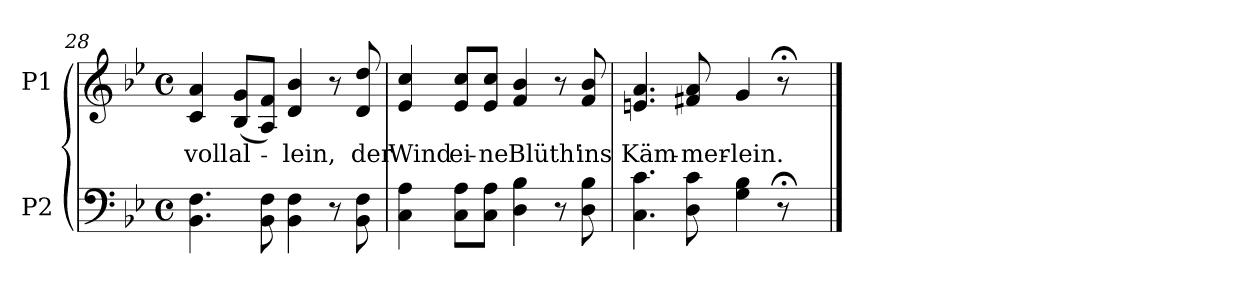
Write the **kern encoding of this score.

**kern	**kern	**text
*part2	*part1	*part1
*staff2	*staff1	*staff1
*I"P2	*I"P1	*
!!LO:LB:g=z
*clefF4	*clefG2	*
*k[b-e-]	*k[b-e-]	*
*B-:	*B-:	*
*M4/4	*M4/4	*
*met(c)	*met(c)	*
=28	=28	=28
!	!	!LO:LY:b:color=#000000
4.BB-i\ 4.Fi	4ci/ 4ai	-voll
!	!	!LO:LY:b:color=#000000
.	(8B-i/ 8giL	al-
8BB-i\ 8Fi	8Ai/ 8fiJ)	.
!	!	!LO:LY:b:color=#000000
4BB-i\ 4Fi	4di/ 4b-i	-lein,
8r	8r	.
!	!	!LO:LY:b:color=#000000
8BB-i\ 8Fi	8di/ 8ddi	der
=29	=29	=29
!	!	!LO:LY:b:color=#000000
4Ci\ 4Ai	4e-i/ 4cci	Wind
!	!	!LO:LY:b:color=#000000
8Ci\ 8AiL	8e-i/ 8cciL	ei-
!	!	!LO:LY:b:color=#000000
8Ci\ 8AiJ	8e-i/ 8cciJ	-ne
!	!	!LO:LY:b:color=#000000
4Di\ 4B-i	4fi/ 4b-i	Blüth'
8r	8r	.
!	!	!LO:LY:b:color=#000000
8Di\ 8B-i	8fi/ 8b-i	ins
=30	=30	=30
!	!	!LO:LY:b:color=#000000
4.Ci\ 4.ci	4.eni/ 4.ai	Käm-
!	!	!LO:LY:b:color=#000000
8Di\ 8ci	8f#Xi/ 8ai	-mer-
!	!	!LO:LY:b:color=#000000
4Gi\ 4B-i	4gi/	-lein.
8r;	8r;	.
8ryy	8ryy	.
==	==	==
*-	*-	*-
